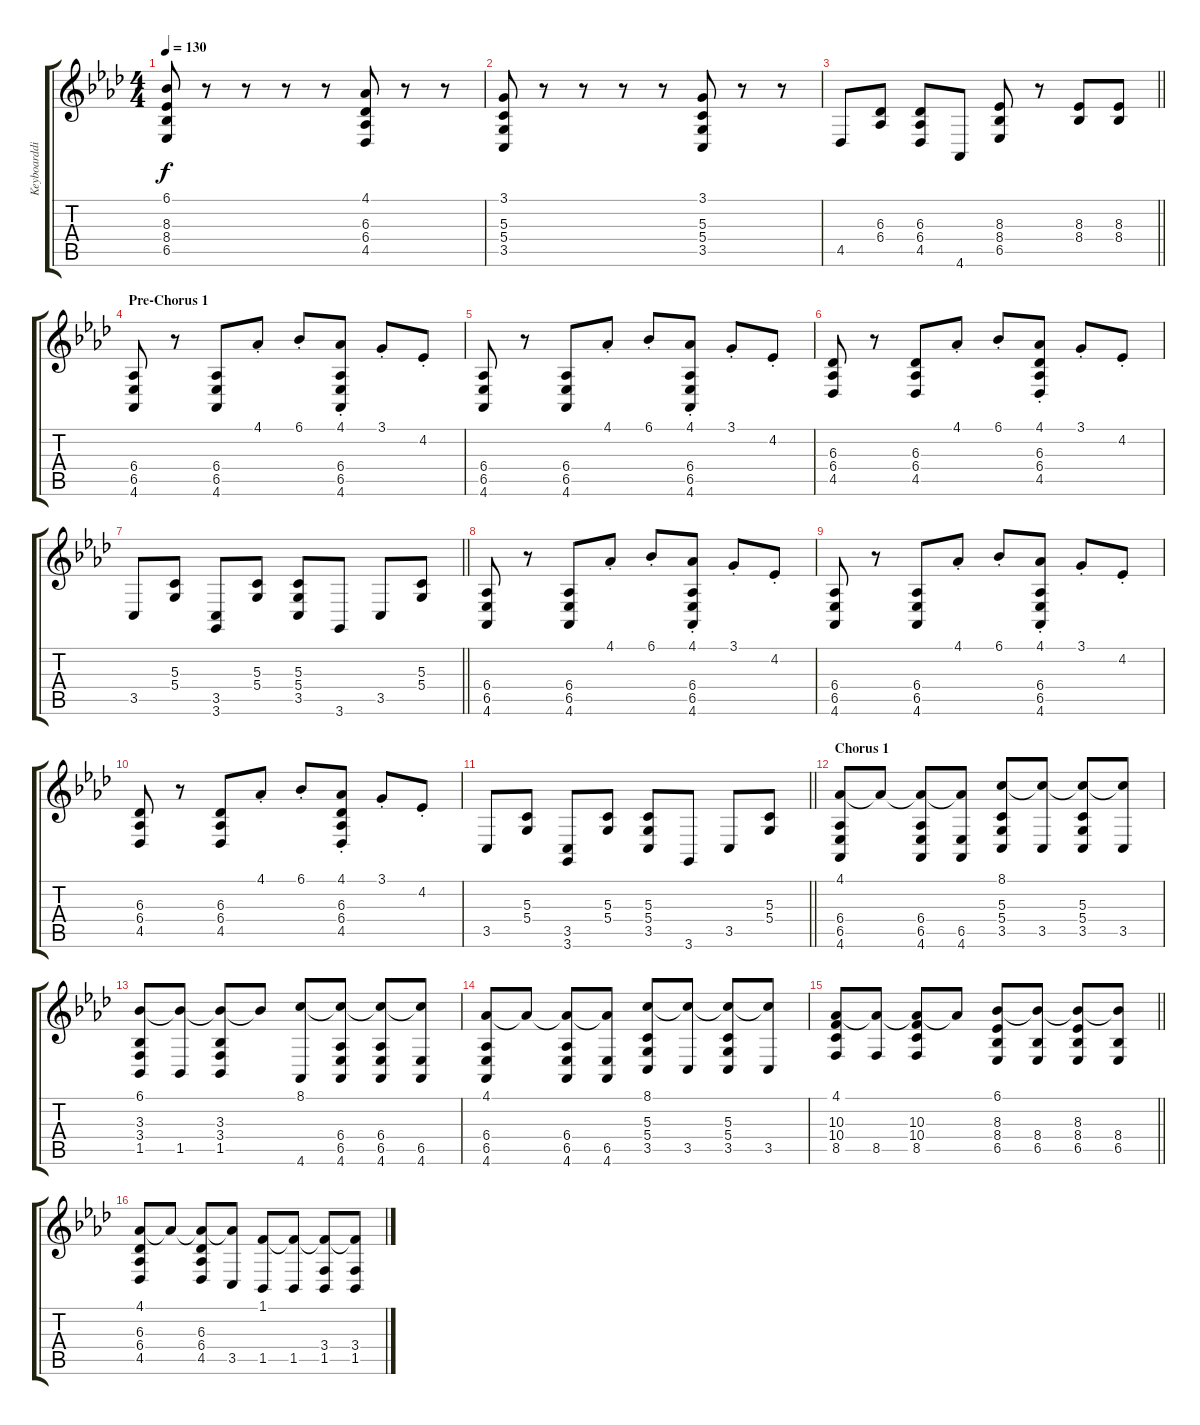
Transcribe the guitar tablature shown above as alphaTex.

\track ("Keyboardding" "Keyboarddi") {instrument lead1square}
\staff {score tabs}
\tuning (E4 B3 G3 D3 A2 E2) {hide}
\ts (4 4)
\tempo 130
\clef g2
\ks ab
(6.1 8.3 8.4 6.5).8{dy f} r.8 r.8 r.8 r.8 (4.1 6.3 6.4 4.5).8 r.8 r.8 |
(3.1 5.3 5.4 3.5).8 r.8 r.8 r.8 r.8 (3.1 5.3 5.4 3.5).8 r.8 r.8 |
\barLineRight lightlight
4.5.8 (6.3 6.4).8 (6.3 6.4 4.5).8 4.6.8 (8.3 8.4 6.5).8 r.8 (8.3 8.4).8 (8.3 8.4).8 |
\section ("" "Pre-Chorus 1")
(6.4 6.5 4.6).8 r.8 (6.4 6.5 4.6).8 4.1{st}.8 6.1{st}.8 (4.1{st} 6.4 6.5 4.6).8 3.1{st}.8 4.2{st}.8 |
(6.4 6.5 4.6).8 r.8 (6.4 6.5 4.6).8 4.1{st}.8 6.1{st}.8 (4.1{st} 6.4 6.5 4.6).8 3.1{st}.8 4.2{st}.8 |
(6.3 6.4 4.5).8 r.8 (6.3 6.4 4.5).8 4.1{st}.8 6.1{st}.8 (4.1{st} 6.3 6.4 4.5).8 3.1{st}.8 4.2{st}.8 |
\barLineRight lightlight
3.5.8 (5.3 5.4).8 (3.5 3.6).8 (5.3 5.4).8 (5.3 5.4 3.5).8 3.6.8 3.5.8 (5.3 5.4).8 |
(6.4 6.5 4.6).8 r.8 (6.4 6.5 4.6).8 4.1{st}.8 6.1{st}.8 (4.1{st} 6.4 6.5 4.6).8 3.1{st}.8 4.2{st}.8 |
(6.4 6.5 4.6).8 r.8 (6.4 6.5 4.6).8 4.1{st}.8 6.1{st}.8 (4.1{st} 6.4 6.5 4.6).8 3.1{st}.8 4.2{st}.8 |
(6.3 6.4 4.5).8 r.8 (6.3 6.4 4.5).8 4.1{st}.8 6.1{st}.8 (4.1{st} 6.3 6.4 4.5).8 3.1{st}.8 4.2{st}.8 |
\barLineRight lightlight
3.5.8{volume 13} (5.3 5.4).8 (3.5 3.6).8 (5.3 5.4).8 (5.3 5.4 3.5).8 3.6.8 3.5.8 (5.3 5.4).8 |
\section ("" "Chorus 1")
(4.1 6.4 6.5 4.6).8 4.1{t}.8 (4.1{t} 6.4 6.5 4.6).8 (4.1{t} 6.5 4.6).8 (8.1 5.3 5.4 3.5).8 (8.1{t} 3.5).8 (8.1{t} 5.3 5.4 3.5).8 (8.1{t} 3.5).8 |
(6.1 3.3 3.4 1.5).8 (6.1{t} 1.5).8 (6.1{t} 3.3 3.4 1.5).8 6.1{t}.8 (8.1 4.6).8 (8.1{t} 6.4 6.5 4.6).8 (8.1{t} 6.4 6.5 4.6).8 (8.1{t} 6.5 4.6).8 |
(4.1 6.4 6.5 4.6).8 4.1{t}.8 (4.1{t} 6.4 6.5 4.6).8 (4.1{t} 6.5 4.6).8 (8.1 5.3 5.4 3.5).8 (8.1{t} 3.5).8 (8.1{t} 5.3 5.4 3.5).8 (8.1{t} 3.5).8 |
\barLineRight lightlight
(4.1 10.3 10.4 8.5).8 (4.1{t} 8.5).8 (4.1{t} 10.3 10.4 8.5).8 4.1{t}.8 (6.1 8.3 8.4 6.5).8 (6.1{t} 8.4 6.5).8 (6.1{t} 8.3 8.4 6.5).8 (6.1{t} 8.4 6.5).8 |
(4.1 6.3 6.4 4.5).8 4.1{t}.8 (4.1{t} 6.3 6.4 4.5).8 (4.1{t} 3.5).8 (1.1 1.5).8 (1.1{t} 1.5).8 (1.1{t} 3.4 1.5).8 (1.1{t} 3.4 1.5).8
